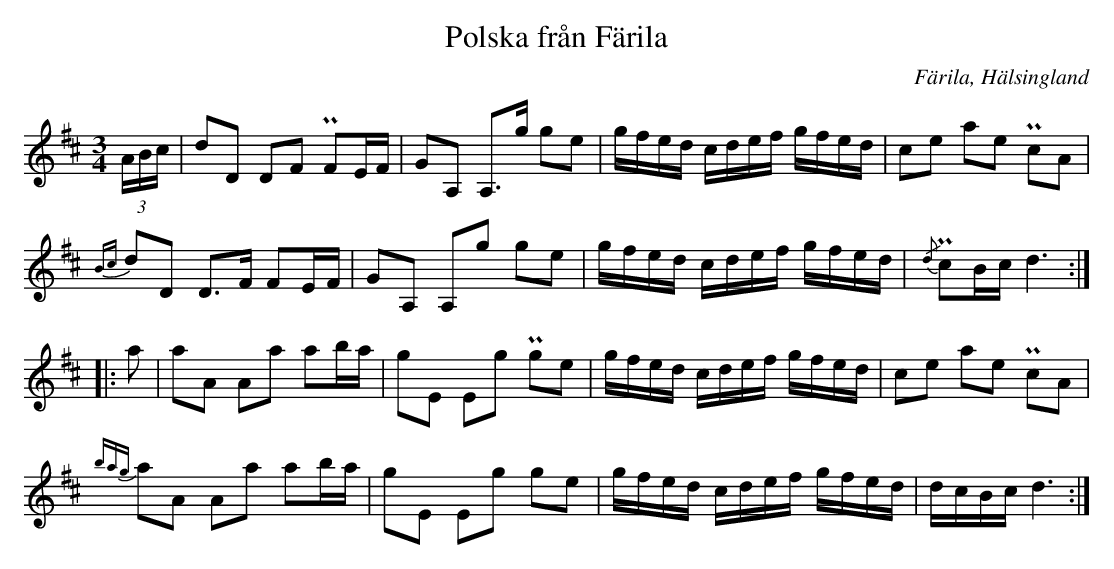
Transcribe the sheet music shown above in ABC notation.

X:1
T:Polska från Färila
O:Färila, Hälsingland
M:3/4
L:1/16
U:t=turn
K:D
(3ABc | d2D2 D2F2 PF2EF | G2A,2 A,2>g2 g2e2 | gfed cdef gfed | c2e2 a2e2 Pc2A2 |
{Bc}d2D2 D2>F2 F2EF | G2A,2 A,2g2 g2e2 | gfed cdef gfed | {/d}Pc2Bc d6 ::
a2 | a2A2 A2a2 a2ba | g2E2 E2g2 Pg2e2 | gfed cdef gfed | c2e2 a2e2 Pc2A2 |
{b9/5a9/5g6/5}a2A2 A2a2 a2ba | g2E2 E2g2 g2e2 | gfed cdef gfed | dcBc d6 :|
